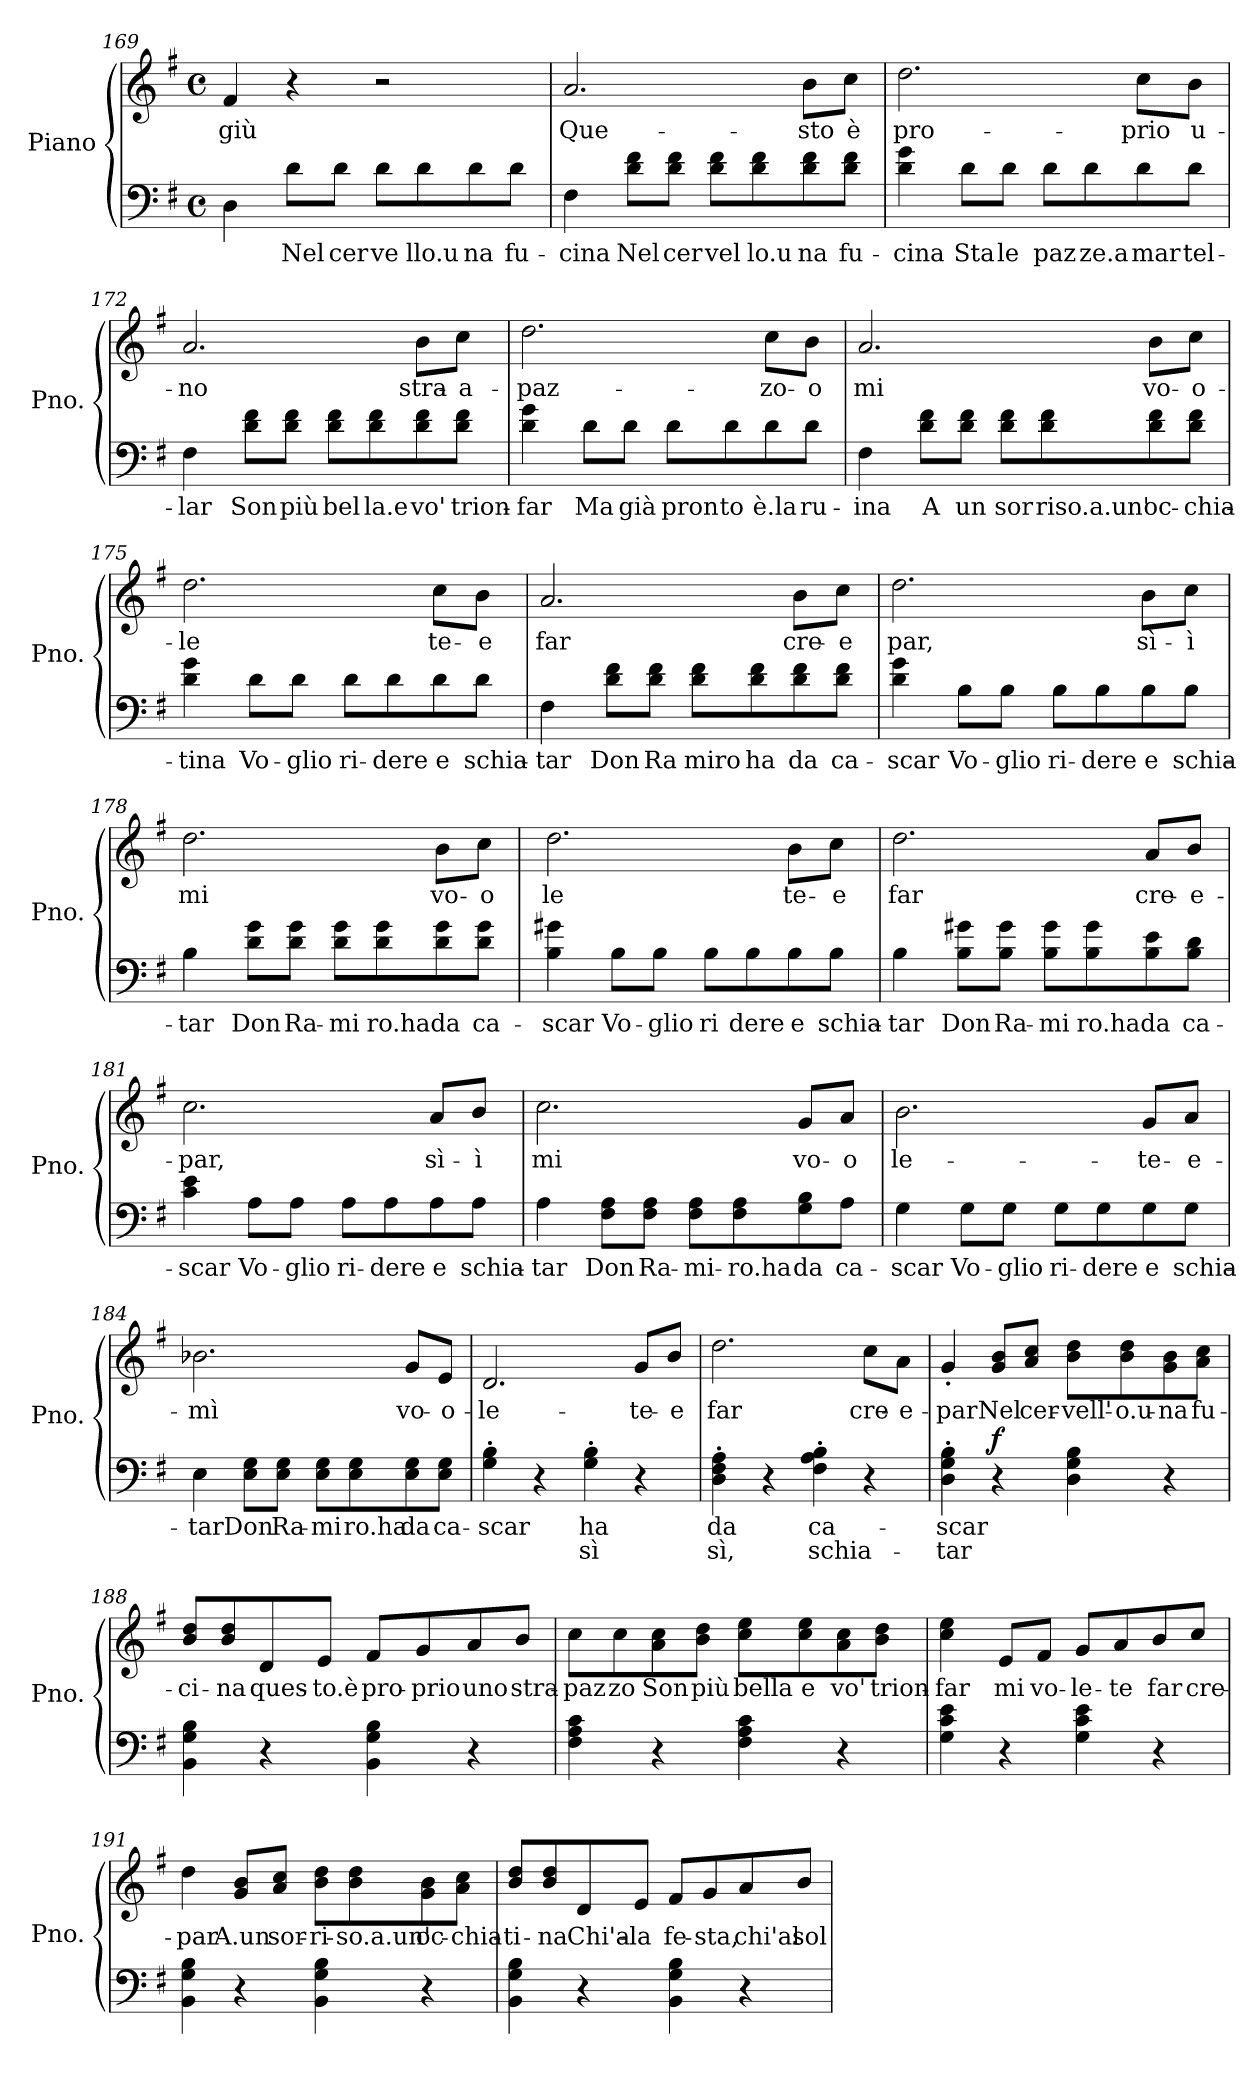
**kern	**text	**text	**kern	**text	**dynam
*part1	*part1	*part1	*part1	*part1	*part1
*staff2	*staff2	*staff2	*staff1	*staff1	*staff1/2
*I"Piano	*	*	*	*	*
*I'Pno.	*	*	*	*	*
*clefF4	*	*	*clefG2	*	*
*k[f#]	*	*	*k[f#]	*	*
*M4/4	*	*	*M4/4	*	*
*met(c)	*	*	*met(c)	*	*
=169	=169	=169	=169	=169	=169
!	!	!	!	!LO:LY:b	!
4D\	.	.	4f#/	giù	.
!	!LO:LY:b	!	!	!	!
8d\L	Nel	.	4r	.	.
!	!LO:LY:b	!	!	!	!
8d\J	cer	.	.	.	.
!	!LO:LY:b	!	!	!	!
8d\L	ve	.	2r	.	.
!	!LO:LY:b	!	!	!	!
8d\	llo.u	.	.	.	.
!	!LO:LY:b	!	!	!	!
8d\	na	.	.	.	.
!	!LO:LY:b	!	!	!	!
8d\J	fu-	.	.	.	.
=170	=170	=170	=170	=170	=170
!	!LO:LY:b	!	!	!LO:LY:b	!
4F#\	-cina	.	2.a/	Que-	.
!	!LO:LY:b	!	!	!	!
8d\ 8f#\L	Nel	.	.	.	.
!	!LO:LY:b	!	!	!	!
8d\ 8f#\J	cer	.	.	.	.
!	!LO:LY:b	!	!	!	!
8d\ 8f#\L	vel	.	.	.	.
!	!LO:LY:b	!	!	!	!
8d\ 8f#\	lo.u	.	.	.	.
!	!LO:LY:b	!	!	!LO:LY:b	!
8d\ 8f#\	na	.	8b\L	-sto	.
!	!LO:LY:b	!	!	!LO:LY:b	!
8d\ 8f#\J	fu-	.	8cc\J	è	.
=171	=171	=171	=171	=171	=171
!	!LO:LY:b	!	!	!LO:LY:b	!
4d\ 4g\	-cina	.	2.dd\	pro-	.
!	!LO:LY:b	!	!	!	!
8d\L	Sta	.	.	.	.
!	!LO:LY:b	!	!	!	!
8d\J	le	.	.	.	.
!	!LO:LY:b	!	!	!	!
8d\L	paz	.	.	.	.
!	!LO:LY:b	!	!	!	!
8d\	ze.a	.	.	.	.
!	!LO:LY:b	!	!	!LO:LY:b	!
8d\	mar	.	8cc\L	-prio	.
!	!LO:LY:b	!	!	!LO:LY:b	!
8d\J	tel-	.	8b\J	u-	.
!!LO:PB:g=z
=172	=172	=172	=172	=172	=172
!	!LO:LY:b	!	!	!LO:LY:b	!
4F#\	-lar	.	2.a/	-no	.
!	!LO:LY:b	!	!	!	!
8d\ 8f#\L	Son	.	.	.	.
!	!LO:LY:b	!	!	!	!
8d\ 8f#\J	più	.	.	.	.
!	!LO:LY:b	!	!	!	!
8d\ 8f#\L	bel	.	.	.	.
!	!LO:LY:b	!	!	!	!
8d\ 8f#\	la.e	.	.	.	.
!	!LO:LY:b	!	!	!LO:LY:b	!
8d\ 8f#\	vo'	.	8b\L	stra-	.
!	!LO:LY:b	!	!	!LO:LY:b	!
8d\ 8f#\J	trion-	.	8cc\J	-a-	.
=173	=173	=173	=173	=173	=173
!	!LO:LY:b	!	!	!LO:LY:b	!
4d\ 4g\	-far	.	2.dd\	-paz-	.
!	!LO:LY:b	!	!	!	!
8d\L	Ma	.	.	.	.
!	!LO:LY:b	!	!	!	!
8d\J	già	.	.	.	.
!	!LO:LY:b	!	!	!	!
8d\L	pron	.	.	.	.
!	!LO:LY:b	!	!	!	!
8d\	to	.	.	.	.
!	!LO:LY:b	!	!	!LO:LY:b	!
8d\	è.la	.	8cc\L	-zo-	.
!	!LO:LY:b	!	!	!LO:LY:b	!
8d\J	ru-	.	8b\J	-o	.
=174	=174	=174	=174	=174	=174
!	!LO:LY:b	!	!	!LO:LY:b	!
4F#\	-ina	.	2.a/	mi	.
!	!LO:LY:b	!	!	!	!
8d\ 8f#\L	A	.	.	.	.
!	!LO:LY:b	!	!	!	!
8d\ 8f#\J	un	.	.	.	.
!	!LO:LY:b	!	!	!	!
8d\ 8f#\L	sor	.	.	.	.
!	!LO:LY:b	!	!	!	!
8d\ 8f#\	riso.a.un'	.	.	.	.
!	!LO:LY:b	!	!	!LO:LY:b	!
8d\ 8f#\	oc-	.	8b\L	vo-	.
!	!LO:LY:b	!	!	!LO:LY:b	!
8d\ 8f#\J	-chia-	.	8cc\J	-o-	.
=175	=175	=175	=175	=175	=175
!	!LO:LY:b	!	!	!LO:LY:b	!
4d\ 4g\	-tina	.	2.dd\	-le	.
!	!LO:LY:b	!	!	!	!
8d\L	Vo-	.	.	.	.
!	!LO:LY:b	!	!	!	!
8d\J	-glio	.	.	.	.
!	!LO:LY:b	!	!	!	!
8d\L	ri-	.	.	.	.
!	!LO:LY:b	!	!	!	!
8d\	-dere	.	.	.	.
!	!LO:LY:b	!	!	!LO:LY:b	!
8d\	e	.	8cc\L	te-	.
!	!LO:LY:b	!	!	!LO:LY:b	!
8d\J	schia-	.	8b\J	-e	.
!!LO:LB:g=z
=176	=176	=176	=176	=176	=176
!	!LO:LY:b	!	!	!LO:LY:b	!
4F#\	-tar	.	2.a/	far	.
!	!LO:LY:b	!	!	!	!
8d\ 8f#\L	Don	.	.	.	.
!	!LO:LY:b	!	!	!	!
8d\ 8f#\J	Ra	.	.	.	.
!	!LO:LY:b	!	!	!	!
8d\ 8f#\L	miro	.	.	.	.
!	!LO:LY:b	!	!	!	!
8d\ 8f#\	ha	.	.	.	.
!	!LO:LY:b	!	!	!LO:LY:b	!
8d\ 8f#\	da	.	8b\L	cre-	.
!	!LO:LY:b	!	!	!LO:LY:b	!
8d\ 8f#\J	ca-	.	8cc\J	-e	.
=177	=177	=177	=177	=177	=177
!	!LO:LY:b	!	!	!LO:LY:b	!
4d\ 4g\	-scar	.	2.dd\	par,	.
!	!LO:LY:b	!	!	!	!
8B\L	Vo-	.	.	.	.
!	!LO:LY:b	!	!	!	!
8B\J	-glio	.	.	.	.
!	!LO:LY:b	!	!	!	!
8B\L	ri-	.	.	.	.
!	!LO:LY:b	!	!	!	!
8B\	-dere	.	.	.	.
!	!LO:LY:b	!	!	!LO:LY:b	!
8B\	e	.	8b\L	sì-	.
!	!LO:LY:b	!	!	!LO:LY:b	!
8B\J	schia-	.	8cc\J	-ì	.
=178	=178	=178	=178	=178	=178
!	!LO:LY:b	!	!	!LO:LY:b	!
4B\	-tar	.	2.dd\	mi	.
!	!LO:LY:b	!	!	!	!
8d\ 8g\L	Don	.	.	.	.
!	!LO:LY:b	!	!	!	!
8d\ 8g\J	Ra-	.	.	.	.
!	!LO:LY:b	!	!	!	!
8d\ 8g\L	-mi	.	.	.	.
!	!LO:LY:b	!	!	!	!
8d\ 8g\	ro.ha	.	.	.	.
!	!LO:LY:b	!	!	!LO:LY:b	!
8d\ 8g\	da	.	8b\L	vo-	.
!	!LO:LY:b	!	!	!LO:LY:b	!
8d\ 8g\J	ca-	.	8cc\J	-o	.
=179	=179	=179	=179	=179	=179
!	!LO:LY:b	!	!	!LO:LY:b	!
4B\ 4g#X\	-scar	.	2.dd\	le	.
!	!LO:LY:b	!	!	!	!
8B\L	Vo-	.	.	.	.
!	!LO:LY:b	!	!	!	!
8B\J	-glio	.	.	.	.
!	!LO:LY:b	!	!	!	!
8B\L	ri	.	.	.	.
!	!LO:LY:b	!	!	!	!
8B\	dere	.	.	.	.
!	!LO:LY:b	!	!	!LO:LY:b	!
8B\	e	.	8b\L	te-	.
!	!LO:LY:b	!	!	!LO:LY:b	!
8B\J	schia-	.	8cc\J	-e	.
!!LO:LB:g=z
=180	=180	=180	=180	=180	=180
!	!LO:LY:b	!	!	!LO:LY:b	!
4B\	-tar	.	2.dd\	far	.
!	!LO:LY:b	!	!	!	!
8B\ 8g#X\L	Don	.	.	.	.
!	!LO:LY:b	!	!	!	!
8B\ 8g#\J	Ra-	.	.	.	.
!	!LO:LY:b	!	!	!	!
8B\ 8g#\L	-mi	.	.	.	.
!	!LO:LY:b	!	!	!	!
8B\ 8g#\	ro.ha	.	.	.	.
!	!LO:LY:b	!	!	!LO:LY:b	!
8B\ 8e\	da	.	8a/L	cre-	.
!	!LO:LY:b	!	!	!LO:LY:b	!
8B\ 8d\J	ca-	.	8b/J	-e-	.
=181	=181	=181	=181	=181	=181
!	!LO:LY:b	!	!	!LO:LY:b	!
4c\ 4e\	-scar	.	2.cc\	-par,	.
!	!LO:LY:b	!	!	!	!
8A\L	Vo-	.	.	.	.
!	!LO:LY:b	!	!	!	!
8A\J	-glio	.	.	.	.
!	!LO:LY:b	!	!	!	!
8A\L	ri-	.	.	.	.
!	!LO:LY:b	!	!	!	!
8A\	-dere	.	.	.	.
!	!LO:LY:b	!	!	!LO:LY:b	!
8A\	e	.	8a/L	sì-	.
!	!LO:LY:b	!	!	!LO:LY:b	!
8A\J	schia-	.	8b/J	-ì	.
=182	=182	=182	=182	=182	=182
!	!LO:LY:b	!	!	!LO:LY:b	!
4A\	-tar	.	2.cc\	mi	.
!	!LO:LY:b	!	!	!	!
8F#\ 8A\L	Don	.	.	.	.
!	!LO:LY:b	!	!	!	!
8F#\ 8A\J	Ra-	.	.	.	.
!	!LO:LY:b	!	!	!	!
8F#\ 8A\L	-mi-	.	.	.	.
!	!LO:LY:b	!	!	!	!
8F#\ 8A\	-ro.ha	.	.	.	.
!	!LO:LY:b	!	!	!LO:LY:b	!
8G\ 8B\	da	.	8g/L	vo-	.
!	!LO:LY:b	!	!	!LO:LY:b	!
8A\J	ca-	.	8a/J	-o	.
=183	=183	=183	=183	=183	=183
!	!LO:LY:b	!	!	!LO:LY:b	!
4G\	-scar	.	2.b\	le-	.
!	!LO:LY:b	!	!	!	!
8G\L	Vo-	.	.	.	.
!	!LO:LY:b	!	!	!	!
8G\J	-glio	.	.	.	.
!	!LO:LY:b	!	!	!	!
8G\L	ri-	.	.	.	.
!	!LO:LY:b	!	!	!	!
8G\	-dere	.	.	.	.
!	!LO:LY:b	!	!	!LO:LY:b	!
8G\	e	.	8g/L	-te-	.
!	!LO:LY:b	!	!	!LO:LY:b	!
8G\J	schia-	.	8a/J	-e-	.
!!LO:LB:g=z
=184	=184	=184	=184	=184	=184
!	!LO:LY:b	!	!	!LO:LY:b	!
4E\	-tar	.	2.b-X\	-mì	.
!	!LO:LY:b	!	!	!	!
8E\ 8G\L	Don	.	.	.	.
!	!LO:LY:b	!	!	!	!
8E\ 8G\J	Ra-	.	.	.	.
!	!LO:LY:b	!	!	!	!
8E\ 8G\L	-mi	.	.	.	.
!	!LO:LY:b	!	!	!	!
8E\ 8G\	ro.ha	.	.	.	.
!	!LO:LY:b	!	!	!LO:LY:b	!
8E\ 8G\	da	.	8g/L	vo-	.
!	!LO:LY:b	!	!	!LO:LY:b	!
8E\ 8G\J	ca-	.	8e/J	-o-	.
=185	=185	=185	=185	=185	=185
!	!LO:LY:b	!	!	!LO:LY:b	!
4G\' 4B\'	-scar	.	2.d/	-le-	.
4r	.	.	.	.	.
!	!LO:LY:b	!LO:LY:b	!	!	!
4G\' 4B\'	ha	sì	.	.	.
!	!	!	!	!LO:LY:b	!
4r	.	.	8g/L	-te-	.
!	!	!	!	!LO:LY:b	!
.	.	.	8b/J	-e	.
=186	=186	=186	=186	=186	=186
!	!LO:LY:b	!LO:LY:b	!	!LO:LY:b	!
4D\' 4F#\' 4A\'	da	sì,	2.dd\	far	.
4r	.	.	.	.	.
!	!LO:LY:b	!LO:LY:b	!	!	!
4F#\' 4A\' 4B\'	ca-	schia-	.	.	.
!	!	!	!	!LO:LY:b	!
4r	.	.	8cc\L	cre-	.
!	!	!	!	!LO:LY:b	!
.	.	.	8a\J	-e-	.
=187	=187	=187	=187	=187	=187
!	!LO:LY:b	!LO:LY:b	!	!LO:LY:b	!
4D\' 4G\' 4B\'	-scar	-tar	4g'/	-par	.
!	!	!	!	!LO:LY:b	!LO:DY:a=2
4r	.	.	8g/ 8b/L	Nel	f
!	!	!	!	!LO:LY:b	!
.	.	.	8a/ 8cc/J	cer-	.
!	!	!	!	!LO:LY:b	!
4D\ 4G\ 4B\	.	.	8b\ 8dd\L	-vell'-	.
!	!	!	!	!LO:LY:b	!
.	.	.	8b\ 8dd\	-o.u-	.
!	!	!	!	!LO:LY:b	!
4r	.	.	8g\ 8b\	-na	.
!	!	!	!	!LO:LY:b	!
.	.	.	8a\ 8cc\J	fu-	.
=188	=188	=188	=188	=188	=188
!	!	!	!	!LO:LY:b	!
4BB\ 4G\ 4B\	.	.	8b/ 8dd/L	-ci-	.
!	!	!	!	!LO:LY:b	!
.	.	.	8b/ 8dd/	-na	.
!	!	!	!	!LO:LY:b	!
4r	.	.	8d/	ques-	.
!	!	!	!	!LO:LY:b	!
.	.	.	8e/J	-to.è	.
!	!	!	!	!LO:LY:b	!
4BB\ 4G\ 4B\	.	.	8f#/L	pro-	.
!	!	!	!	!LO:LY:b	!
.	.	.	8g/	-prio	.
!	!	!	!	!LO:LY:b	!
4r	.	.	8a/	uno	.
!	!	!	!	!LO:LY:b	!
.	.	.	8b/J	stra-	.
!!LO:LB:g=z
=189	=189	=189	=189	=189	=189
!	!	!	!	!LO:LY:b	!
4F#\ 4A\ 4c\	.	.	8cc\L	-paz	.
!	!	!	!	!LO:LY:b	!
.	.	.	8cc\	zo	.
!	!	!	!	!LO:LY:b	!
4r	.	.	8a\ 8cc\	Son	.
!	!	!	!	!LO:LY:b	!
.	.	.	8b\ 8dd\J	più	.
!	!	!	!	!LO:LY:b	!
4F#\ 4A\ 4c\	.	.	8cc\ 8ee\L	bella	.
!	!	!	!	!LO:LY:b	!
.	.	.	8cc\ 8ee\	e	.
!	!	!	!	!LO:LY:b	!
4r	.	.	8a\ 8cc\	vo'	.
!	!	!	!	!LO:LY:b	!
.	.	.	8b\ 8dd\J	trion-	.
=190	=190	=190	=190	=190	=190
!	!	!	!	!LO:LY:b	!
4G\ 4c\ 4e\	.	.	4cc\ 4ee\	-far	.
!	!	!	!	!LO:LY:b	!
4r	.	.	8e/L	mi	.
!	!	!	!	!LO:LY:b	!
.	.	.	8f#/J	vo-	.
!	!	!	!	!LO:LY:b	!
4G\ 4c\ 4e\	.	.	8g/L	-le-	.
!	!	!	!	!LO:LY:b	!
.	.	.	8a/	-te	.
!	!	!	!	!LO:LY:b	!
4r	.	.	8b/	far	.
!	!	!	!	!LO:LY:b	!
.	.	.	8cc/J	cre-	.
=191	=191	=191	=191	=191	=191
!	!	!	!	!LO:LY:b	!
4BB\ 4G\ 4B\	.	.	4dd\	-par	.
!	!	!	!	!LO:LY:b	!
4r	.	.	8g/ 8b/L	A.un	.
!	!	!	!	!LO:LY:b	!
.	.	.	8a/ 8cc/J	sor-	.
!	!	!	!	!LO:LY:b	!
4BB\ 4G\ 4B\	.	.	8b\ 8dd\L	-ri-	.
!	!	!	!	!LO:LY:b	!
.	.	.	8b\ 8dd\	-so.a.un'	.
!	!	!	!	!LO:LY:b	!
4r	.	.	8g\ 8b\	oc-	.
!	!	!	!	!LO:LY:b	!
.	.	.	8a\ 8cc\J	-chia-	.
=192	=192	=192	=192	=192	=192
!	!	!	!	!LO:LY:b	!
4BB\ 4G\ 4B\	.	.	8b/ 8dd/L	-ti-	.
!	!	!	!	!LO:LY:b	!
.	.	.	8b/ 8dd/	-na	.
!	!	!	!	!LO:LY:b	!
4r	.	.	8d/	Chi'a-	.
!	!	!	!	!LO:LY:b	!
.	.	.	8e/J	-la	.
!	!	!	!	!LO:LY:b	!
4BB\ 4G\ 4B\	.	.	8f#/L	fe-	.
!	!	!	!	!LO:LY:b	!
.	.	.	8g/	-sta,	.
!	!	!	!	!LO:LY:b	!
4r	.	.	8a/	chi'al	.
!	!	!	!	!LO:LY:b	!
.	.	.	8b/J	sol-	.
=	=	=	=	=	=
*-	*-	*-	*-	*-	*-
